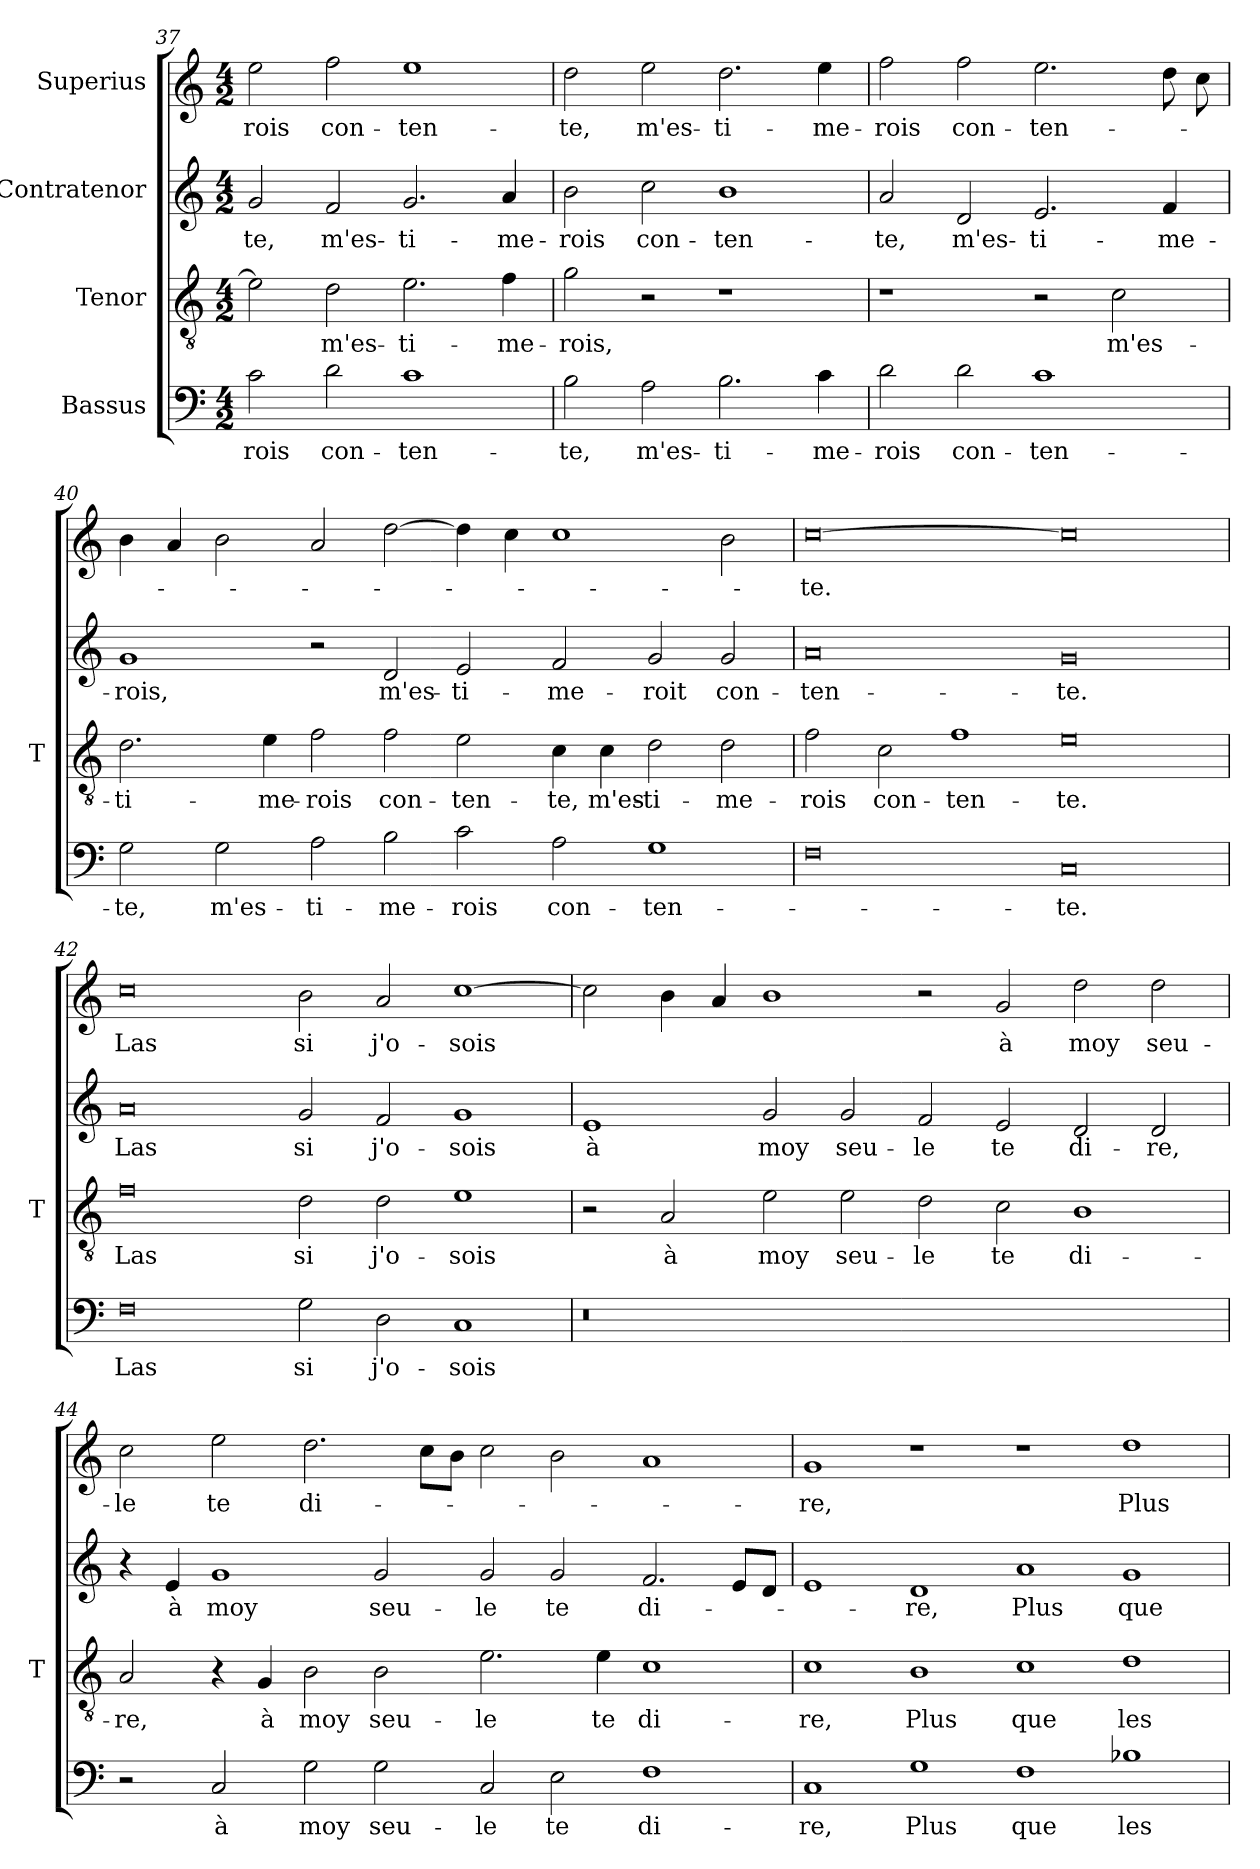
**kern	**text	**kern	**text	**kern	**text	**kern	**text
*part4	*part4	*part3	*part3	*part2	*part2	*part1	*part1
*staff4	*staff4	*staff3	*staff3	*staff2	*staff2	*staff1	*staff1
*I"Bassus	*	*I"Tenor	*	*I"Contratenor	*	*I"Superius	*
*	*	*I'T	*	*	*	*	*
*clefF4	*	*clefGv2	*	*clefG2	*	*clefG2	*
*k[]	*	*k[]	*	*k[]	*	*k[]	*
*M4/2	*	*M4/2	*	*M4/2	*	*M4/2	*
=37	=37	=37	=37	=37	=37	=37	=37
2c	-rois	2e]	.	2g	-te,	2ee	-rois
2d	con-	2d	m'es-	2f	m'es-	2ff	con-
1c	ten-	2.e	ti-	2.g	ti-	1ee	ten-
.	.	4f	me-	4a	me-	.	.
=38	=38	=38	=38	=38	=38	=38	=38
2B	-te,	2g	-rois,	2b	-rois	2dd	-te,
2A	m'es-	2r	.	2cc	con-	2ee	m'es-
2.B	ti-	1r	.	1b	ten-	2.dd	ti-
4c	me-	.	.	.	.	4ee	me-
=39	=39	=39	=39	=39	=39	=39	=39
2d	-rois	1r	.	2a	-te,	2ff	-rois
2d	con-	.	.	2d	m'es-	2ff	con-
1c	ten-	2r	.	2.e	ti-	2.ee	ten-
.	.	2c	m'es-	.	.	.	.
.	.	.	.	4f	me-	8ddi	.
.	.	.	.	.	.	8cc	.
=40	=40	=40	=40	=40	=40	=40	=40
2G	-te,	2.d	ti-	1g	-rois,	4b	.
.	.	.	.	.	.	4a	.
2G	m'es-	.	.	.	.	2b	.
.	.	4e	me-	.	.	.	.
2A	ti-	2f	-rois	2r	.	2a	.
2B	me-	2f	con-	2d	m'es-	[2dd	.
2c	-rois	2e	ten-	2e	ti-	4dd]	.
.	.	.	.	.	.	4cc	.
2A	con-	4c	-te,	2f	me-	1cc	.
.	.	4c	m'es-	.	.	.	.
1G	ten-	2d	ti-	2g	-roit	.	.
.	.	2d	me-	2g	con-	2b	.
=41	=41	=41	=41	=41	=41	=41	=41
0F	.	2f	-rois	0a	ten-	[0cc	-te.
.	.	2c	con-	.	.	.	.
.	.	1f	ten-	.	.	.	.
0C	-te.	0e	-te.	0g	-te.	0cc]	.
=42	=42	=42	=42	=42	=42	=42	=42
0F	-Las	0f	-Las	0a	-Las	0cc	-Las
2G	-si	2d	-si	2g	-si	2b	-si
2D	j'o-	2d	j'o-	2f	j'o-	2a	j'o-
1C	-sois	1e	-sois	1g	-sois	[1cc	-sois
=43	=43	=43	=43	=43	=43	=43	=43
0r	.	2r	.	1e	-à	2cc]	.
.	.	2A	-à	.	.	4b	.
.	.	.	.	.	.	4a	.
.	.	2e	-moy	2g	-moy	1b	.
.	.	2e	seu-	2g	seu-	.	.
0ryy	.	2d	-le	2f	-le	2r	.
.	.	2c	-te	2e	-te	2g	-à
.	.	1B	di-	2d	di-	2dd	-moy
.	.	.	.	2d	-re,	2dd	seu-
=44	=44	=44	=44	=44	=44	=44	=44
2r	.	2A	-re,	4r	.	2cc	-le
.	.	.	.	4e	-à	.	.
2C	-à	4r	.	1g	-moy	2ee	-te
.	.	4G	-à	.	.	.	.
2G	-moy	2B	-moy	.	.	2.dd	di-
2G	seu-	2B	seu-	2g	seu-	.	.
.	.	.	.	.	.	8ccL	.
.	.	.	.	.	.	8bJ	.
2C	-le	2.e	-le	2g	-le	2cc	.
2E	-te	.	.	2g	-te	2b	.
.	.	4e	-te	.	.	.	.
1F	di-	1c	di-	2.f	di-	1a	.
.	.	.	.	8eL	.	.	.
.	.	.	.	8dJ	.	.	.
=45	=45	=45	=45	=45	=45	=45	=45
1C	-re,	1c	-re,	1e	.	1g	-re,
1G	-Plus	1B	-Plus	1d	-re,	1r	.
1F	-que	1c	-que	1a	-Plus	1r	.
1B-X	-les	1d	-les	1g	-que	1dd	-Plus
=	=	=	=	=	=	=	=
*-	*-	*-	*-	*-	*-	*-	*-
